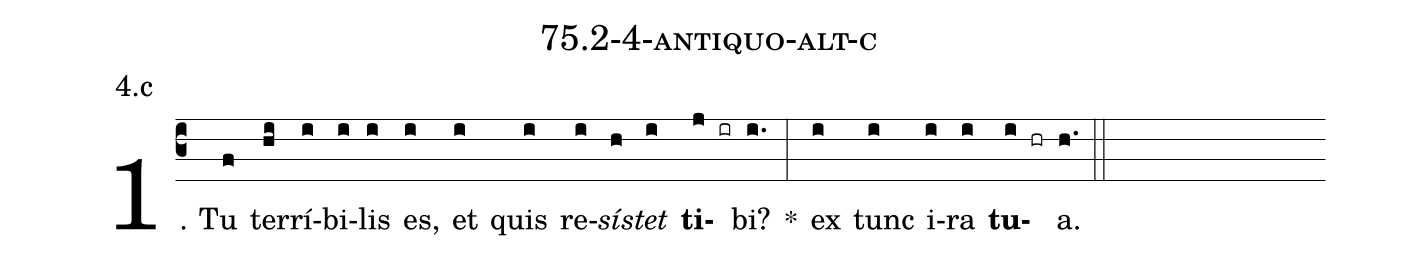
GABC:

name: 75.2-4-antiquo-alt-c;
annotation: 4.c;
%%
(c3)1. Tu(f) ter(hi)rí(i)bi(i)lis(i) es,(i) et(i) quis(i) re(i)<i>sís</i>(h)<i>tet</i>(i) <b>ti</b>(j ir)bi?(i.) *(:) ex(i) tunc(i) i(i)ra(i) <b>tu</b>(i hr)a.(h.) (::)


%E(i) u(i) o(i) u(i) a(i) e.(h.) (::)
